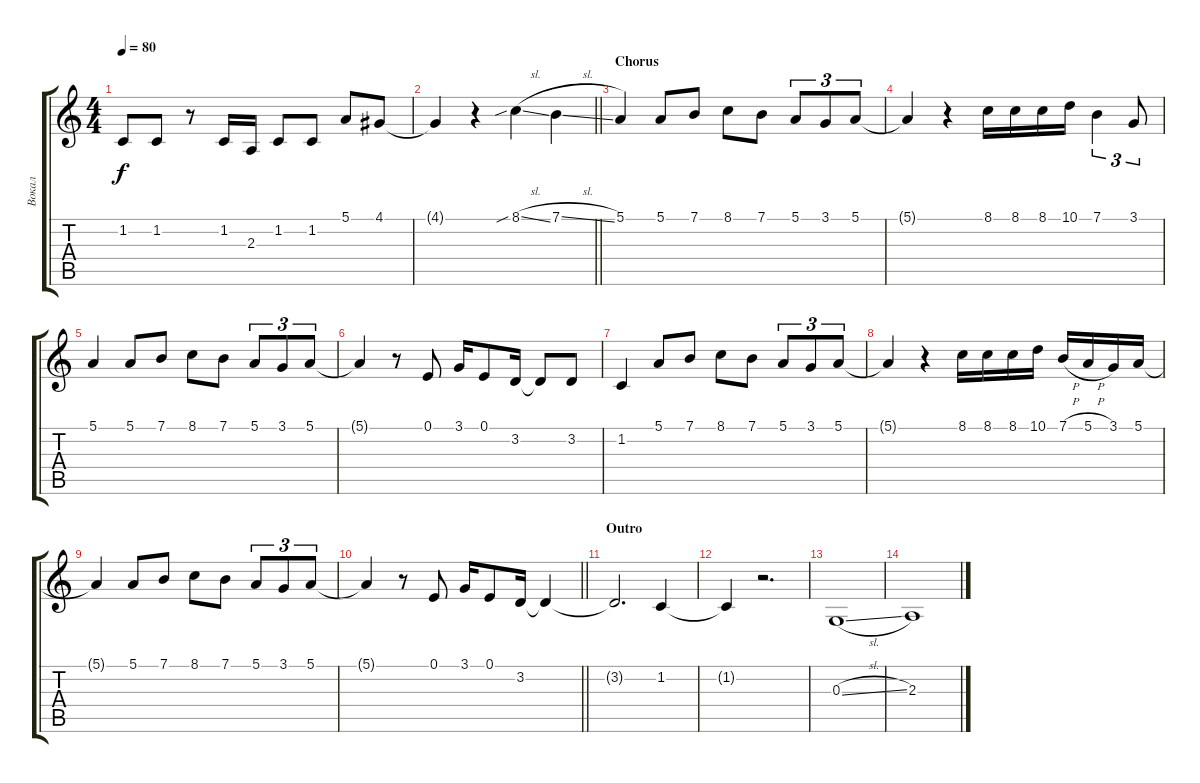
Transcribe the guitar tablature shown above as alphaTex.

\track ("Вокал" "Вокал") {instrument trombone}
\staff {score tabs}
\tuning (E4 B3 G3 D3 A2 E2) {hide}
\ts (4 4)
\tempo 80
\clef g2
\ks aminor
1.2.8{dy f} 1.2.8 r.8 1.2.16 2.3.16 1.2.8 1.2.8 5.1.8 4.1.8 |
\barLineRight lightlight
4.1{t}.4 r.4 8.1{sib sl}.4 7.1{sl}.4 |
\section ("" "Chorus")
5.1.4 5.1.8 7.1.8 8.1.8 7.1.8 5.1.8{tu (3 2)} 3.1.8{tu (3 2)} 5.1.8{tu (3 2)} |
5.1{t}.4 r.4 8.1.16 8.1.16 8.1.16 10.1.16 7.1.4{tu (3 2)} 3.1.8{tu (3 2)} |
5.1.4 5.1.8 7.1.8 8.1.8 7.1.8 5.1.8{tu (3 2)} 3.1.8{tu (3 2)} 5.1.8{tu (3 2)} |
5.1{t}.4 r.8 0.1.8 3.1.16 0.1.8 3.2.16 3.2{t}.8 3.2.8 |
1.2.4 5.1.8 7.1.8 8.1.8 7.1.8 5.1.8{tu (3 2)} 3.1.8{tu (3 2)} 5.1.8{tu (3 2)} |
5.1{t}.4 r.4 8.1.16 8.1.16 8.1.16 10.1.16 7.1{h}.16 5.1{h}.16 3.1.16 5.1.16 |
5.1{t}.4 5.1.8 7.1.8 8.1.8 7.1.8 5.1.8{tu (3 2)} 3.1.8{tu (3 2)} 5.1.8{tu (3 2)} |
\barLineRight lightlight
5.1{t}.4 r.8 0.1.8 3.1.16 0.1.8 3.2.16 3.2{t}.4 |
\section ("" "Outro")
3.2{t}.2{d} 1.2.4 |
1.2{t}.4 r.2{d} |
0.3{sl}.1 |
2.3.1
